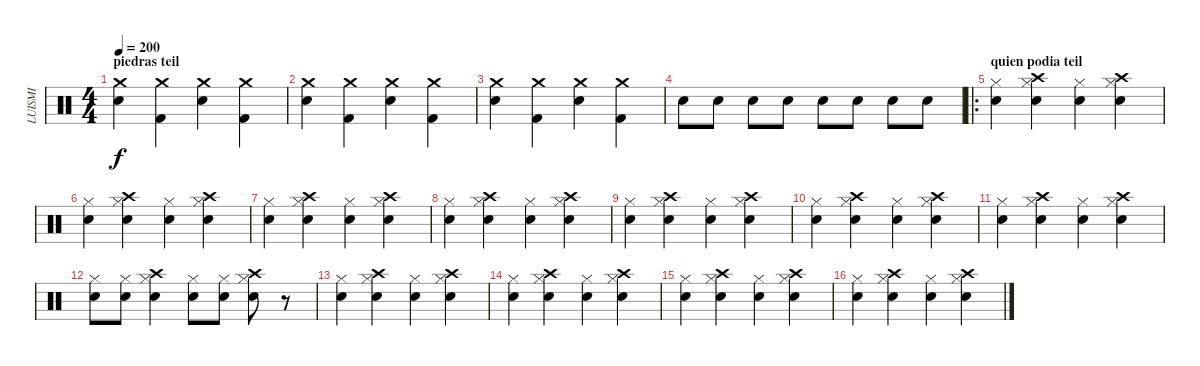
\track ("LUISMI" "LUISMI") {instrument percussion}
\staff {score}
\articulation defaults
\ts (4 4)
\section ("" "piedras teil")
\tempo 200
\clef neutral
\ks c
("Snare (hit) 2" "Crash medium (hit)").4{dy f} ("Kick (hit) 2" "Crash medium (hit)").4 ("Snare (hit) 2" "Crash medium (hit)").4 ("Kick (hit) 2" "Crash medium (hit)").4 |
("Snare (hit) 2" "Crash medium (hit)").4 ("Kick (hit) 2" "Crash medium (hit)").4 ("Snare (hit) 2" "Crash medium (hit)").4 ("Kick (hit) 2" "Crash medium (hit)").4 |
("Snare (hit) 2" "Crash medium (hit)").4 ("Kick (hit) 2" "Crash medium (hit)").4 ("Snare (hit) 2" "Crash medium (hit)").4 ("Kick (hit) 2" "Crash medium (hit)").4 |
"Snare (hit) 2".8 "Snare (hit) 2".8 "Snare (hit) 2".8 "Snare (hit) 2".8 "Snare (hit) 2".8 "Snare (hit) 2".8 "Snare (hit) 2".8 "Snare (hit) 2".8 |
\ro
\section ("" "quien podia teil")
("Hi-Hat (closed)" "Snare (hit) 2").4 ("Hi-Hat (closed)" "Snare (hit) 2" "Crash high (hit)").4 ("Hi-Hat (closed)" "Snare (hit) 2").4 ("Hi-Hat (closed)" "Snare (hit) 2" "Crash high (hit)").4 |
("Hi-Hat (closed)" "Snare (hit) 2").4 ("Hi-Hat (closed)" "Snare (hit) 2" "Crash high (hit)").4 ("Hi-Hat (closed)" "Snare (hit) 2").4 ("Hi-Hat (closed)" "Snare (hit) 2" "Crash high (hit)").4 |
("Hi-Hat (closed)" "Snare (hit) 2").4 ("Hi-Hat (closed)" "Snare (hit) 2" "Crash high (hit)").4 ("Hi-Hat (closed)" "Snare (hit) 2").4 ("Hi-Hat (closed)" "Snare (hit) 2" "Crash high (hit)").4 |
("Hi-Hat (closed)" "Snare (hit) 2").4 ("Hi-Hat (closed)" "Snare (hit) 2" "Crash high (hit)").4 ("Hi-Hat (closed)" "Snare (hit) 2").4 ("Hi-Hat (closed)" "Snare (hit) 2" "Crash high (hit)").4 |
("Hi-Hat (closed)" "Snare (hit) 2").4 ("Hi-Hat (closed)" "Snare (hit) 2" "Crash high (hit)").4 ("Hi-Hat (closed)" "Snare (hit) 2").4 ("Hi-Hat (closed)" "Snare (hit) 2" "Crash high (hit)").4 |
("Hi-Hat (closed)" "Snare (hit) 2").4 ("Hi-Hat (closed)" "Snare (hit) 2" "Crash high (hit)").4 ("Hi-Hat (closed)" "Snare (hit) 2").4 ("Hi-Hat (closed)" "Snare (hit) 2" "Crash high (hit)").4 |
("Hi-Hat (closed)" "Snare (hit) 2").4 ("Hi-Hat (closed)" "Snare (hit) 2" "Crash high (hit)").4 ("Hi-Hat (closed)" "Snare (hit) 2").4 ("Hi-Hat (closed)" "Snare (hit) 2" "Crash high (hit)").4 |
("Hi-Hat (closed)" "Snare (hit) 2").8 ("Hi-Hat (closed)" "Snare (hit) 2").8 ("Hi-Hat (closed)" "Snare (hit) 2" "Crash high (hit)").4 ("Hi-Hat (closed)" "Snare (hit) 2").8 ("Hi-Hat (closed)" "Snare (hit) 2").8 ("Hi-Hat (closed)" "Snare (hit) 2" "Crash high (hit)").8 r.8 |
("Hi-Hat (closed)" "Snare (hit) 2").4 ("Hi-Hat (closed)" "Snare (hit) 2" "Crash high (hit)").4 ("Hi-Hat (closed)" "Snare (hit) 2").4 ("Hi-Hat (closed)" "Snare (hit) 2" "Crash high (hit)").4 |
("Hi-Hat (closed)" "Snare (hit) 2").4 ("Hi-Hat (closed)" "Snare (hit) 2" "Crash high (hit)").4 ("Hi-Hat (closed)" "Snare (hit) 2").4 ("Hi-Hat (closed)" "Snare (hit) 2" "Crash high (hit)").4 |
("Hi-Hat (closed)" "Snare (hit) 2").4 ("Hi-Hat (closed)" "Snare (hit) 2" "Crash high (hit)").4 ("Hi-Hat (closed)" "Snare (hit) 2").4 ("Hi-Hat (closed)" "Snare (hit) 2" "Crash high (hit)").4 |
("Hi-Hat (closed)" "Snare (hit) 2").4 ("Hi-Hat (closed)" "Snare (hit) 2" "Crash high (hit)").4 ("Hi-Hat (closed)" "Snare (hit) 2").4 ("Hi-Hat (closed)" "Snare (hit) 2" "Crash high (hit)").4
